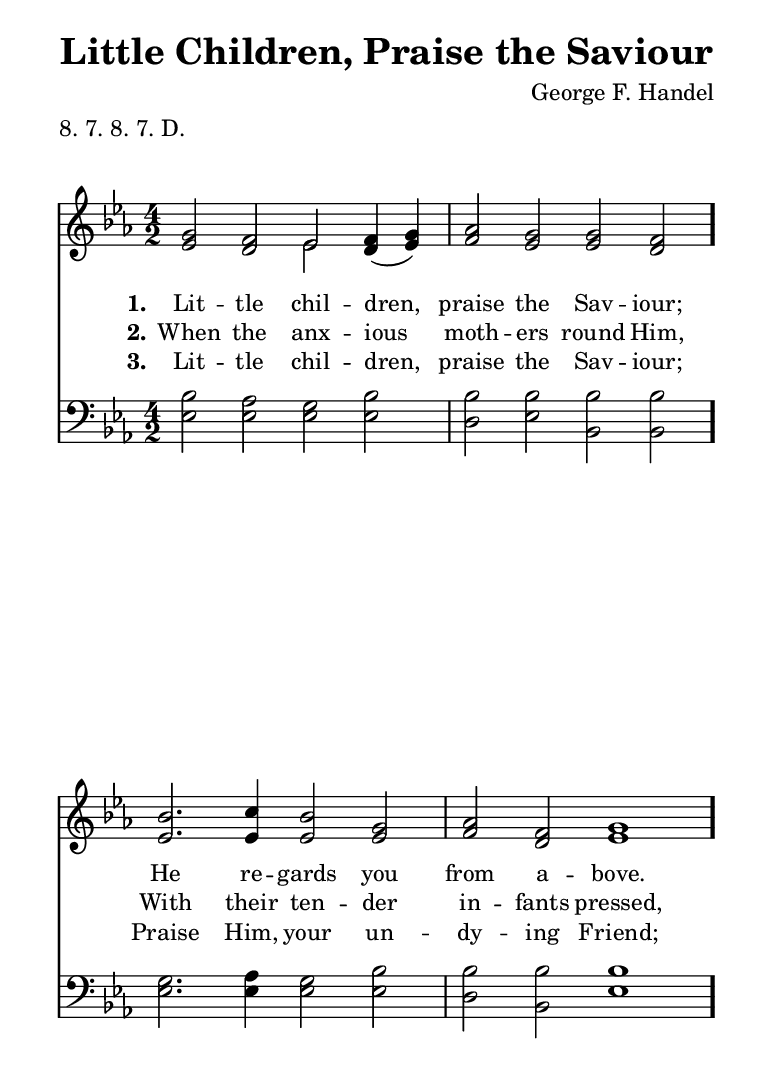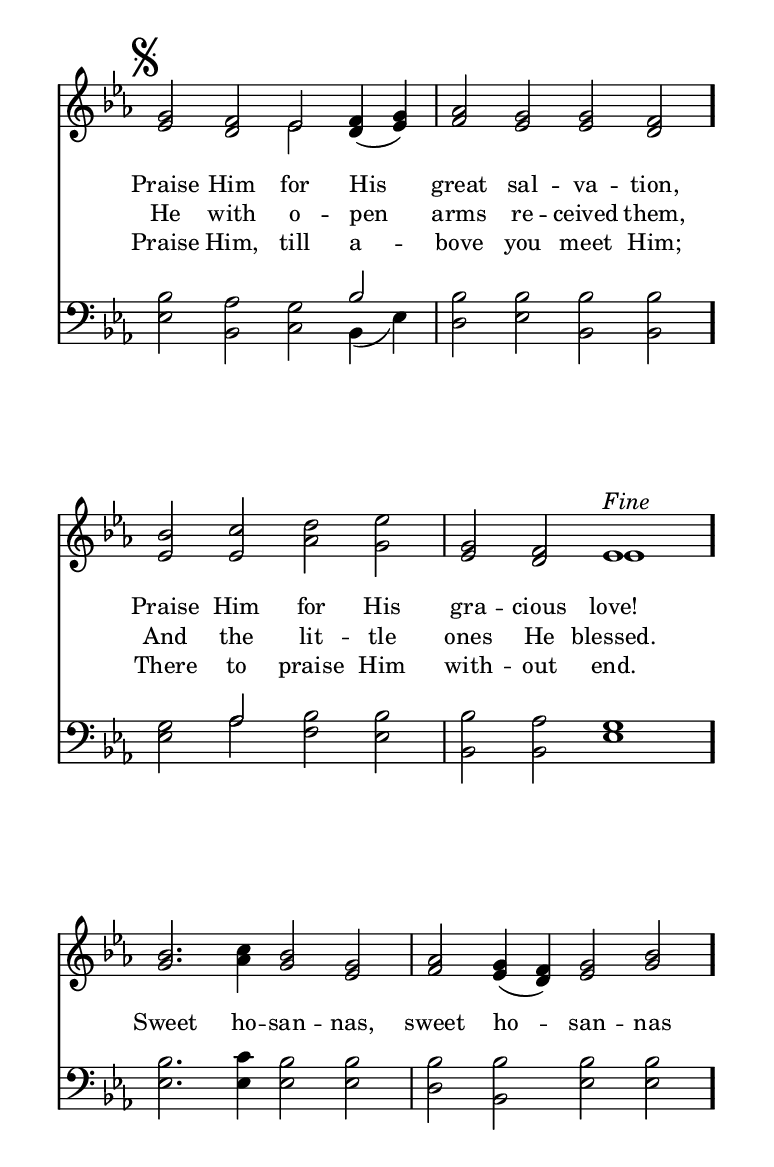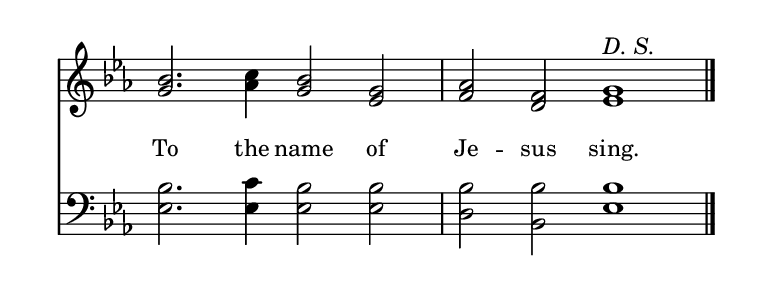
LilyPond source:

\include "common/global.ily"
\paper {
  \include "common/paper.ily"
  ragged-last-bottom = ##t
  system-system-spacing.padding = 9
}

\header{
  %children
  hymnnumber = "364"
  title = "Little Children, Praise the Saviour"
  tunename = ""
  meter = "8. 7. 8. 7. D."
  poet = ""
  composer = "George F. Handel"
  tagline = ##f
}

global = {
  \include "common/overrides.ily"
  \override Staff.TimeSignature.style = #'numbered
  \time 4/2
  \override Score.MetronomeMark.transparent = ##t % hide all fermata changes too
  \tempo 2=100
  \key ees \major
  \autoBeamOff
}

marksegno = { \mark \markup { \musicglyph #"scripts.segno" } }

notesSopranoSecond = {
\relative c'' {

  g2 f ees f4( g) | aes2 g g f |
  bes2 c d ees | g, f ees1^\markup{\italic Fine} |

}
}

notesSoprano = {
\global
\relative c'' {

  g2 f ees f4( g) | aes2 g g f |
  bes2. c4 bes2 g | aes f g1 |
  \notesSopranoSecond

  bes2. c4 bes2 g | aes g4( f) g2 bes | % original has bar in wrong place
  bes2. c4 bes2 g | aes f g1^\markup{\italic{D. S.}} |

  \bar "|."

}
}

notesAltoSecond = {
\relative e' {

  ees2 d ees d4( ees) | f2 ees ees d |
  ees2 ees aes g | ees d ees1 |

}
}

notesAlto = {
\global
\relative e' {

  ees2 d ees d4( ees) | f2 ees ees d |
  ees2. ees4 ees2 ees | f d ees1 |
  \notesAltoSecond

  g2. aes4 g2 ees | f ees4( d) ees2 g |
  g2. aes4 g2 ees | f d ees1 |

}
}

notesTenorSecond = {
\relative a {

  bes2 aes g bes | bes bes bes bes |
  g2 aes bes bes | bes aes g1 |

}
}

notesTenor = {
\global
\relative a {

  bes2 aes g bes | bes bes bes bes |
  g2. aes4 g2 bes | bes bes bes1 |
  \notesTenorSecond

  bes2. c4 bes2 bes | bes bes bes bes |
  bes2. c4 bes2 bes | bes bes bes1 |

}
}

notesBassSecond = {
\relative f {

  ees2 bes c bes4( ees) | d2 ees bes bes |
  ees2 aes f ees | bes bes ees1 |

}
}

notesBass = {
\global
\relative f {

  ees2 ees ees ees | d ees bes bes |
  ees2. ees4 ees2 ees | d bes ees1 |
  \notesBassSecond

  ees2. ees4 ees2 ees | d bes ees ees |
  ees2. ees4 ees2 ees | d bes ees1 |

}
}

Refrain = \lyricmode {

Sweet ho -- san -- nas, sweet ho -- san -- nas \bar "."
To the name of Je -- sus sing. \bar "."
( - Repeat last two lines of stanza - )

}

wordsA = \lyricmode {
\set stanza = "1."

Lit -- tle chil -- dren, praise the Sav -- iour; \bar "."
He re -- gards you from a -- bove. \bar "."
%{HIDE>%} \marksegno %{<HIDE%} Praise Him for His great sal -- va -- tion, \bar "."
Praise Him for His gra -- cious love! \bar "."

}

wordsB = \lyricmode {
\set stanza = "2."

When the anx -- ious moth -- ers round Him,
With their ten -- der in -- fants pressed,
He with o -- pen arms re -- ceived them,
And the lit -- tle ones He blessed. % 1951 music edition and blue book both have "blest" here but that is not a verbal form (only adjectival)

\Refrain

}

wordsC = \lyricmode {
\set stanza = "3."

Lit -- tle chil -- dren, praise the Sav -- iour;
Praise Him, your un -- dy -- ing Friend;
Praise Him, till a -- bove you meet Him;
There to praise Him with -- out end.

}

\score {
  \context ChoirStaff <<
    \context Staff = upper <<
      \set Staff.autoBeaming = ##f
      \set ChoirStaff.systemStartDelimiter = #'SystemStartBar
      \set ChoirStaff.printPartCombineTexts = ##f
      \partcombine #'(2 . 9) \notesSoprano \notesAlto
      \context NullVoice = sopranos { \voiceOne << \notesSoprano >> }
      \context Lyrics = one   \lyricsto sopranos \wordsA
      \context Lyrics = two   \lyricsto sopranos \wordsB
      \context Lyrics = three \lyricsto sopranos \wordsC
    >>
    \context Staff = men <<
      \set Staff.autoBeaming = ##f
      \clef bass
      \set ChoirStaff.printPartCombineTexts = ##f
      \partcombine #'(2 . 9) \notesTenor \notesBass
    >>
  >>
  \layout {
    \include "common/layout.ily"
  }
}

\score {
  \context ChoirStaff <<
    \context Staff = upper <<
      \context Voice = sopranos { \voiceOne { \notesSoprano \notesSopranoSecond } }
      \context Voice = altos { \voiceTwo { \notesAlto \notesAltoSecond } }
    >>
    \context Staff = men <<
      \clef bass
      \context Voice = tenors { \voiceOne { \notesTenor \notesTenorSecond } }
      \context Voice = basses { \voiceTwo { \notesBass \notesBassSecond } }
    >>
  >>
  \midi{
    \include "common/midi.ily"
  }
}

\version "2.19.49"  % necessary for upgrading to future LilyPond versions.

% vi:set et ts=2 sw=2 ai nocindent syntax=lilypond:
